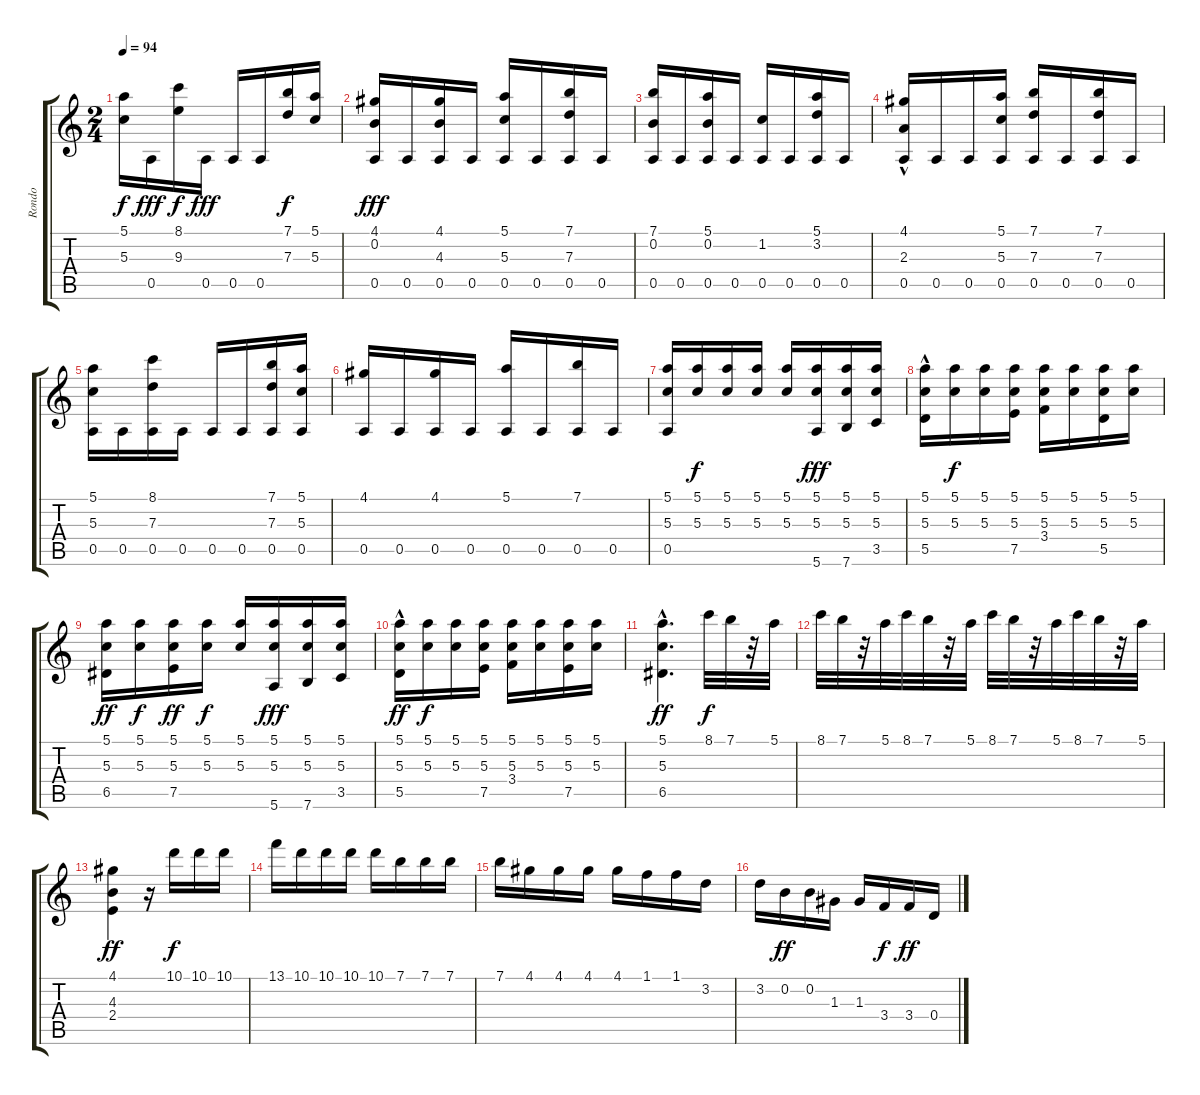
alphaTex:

\track ("Rondo" "Rondo") {instrument acousticguitarnylon}
\staff {score tabs}
\tuning (E4 B3 G3 D3 A2 E2) {hide}
\ts (2 4)
\tempo 94
\clef g2
\ks c
(5.1 5.3).16{dy f} 0.5.16{dy fff} (8.1 9.3).16{dy f} 0.5.16{dy fff} 0.5.16 0.5.16 (7.1 7.3).16{dy f} (5.1 5.3).16 |
(4.1 0.2 0.5).16{dy fff} 0.5.16 (4.1 4.3 0.5).16 0.5.16 (5.1 5.3 0.5).16 0.5.16 (7.1 7.3 0.5).16 0.5.16 |
(7.1 0.2 0.5).16 0.5.16 (5.1 0.2 0.5).16 0.5.16 (1.2 0.5).16 0.5.16 (5.1 3.2 0.5).16 0.5.16 |
(4.1{hac} 2.3{hac} 0.5).16 0.5.16 0.5.16 (5.1 5.3 0.5).16 (7.1 7.3 0.5).16 0.5.16 (7.1 7.3 0.5).16 0.5.16 |
(5.1 5.3 0.5).16 0.5.16 (8.1 7.3 0.5).16 0.5.16 0.5.16 0.5.16 (7.1 7.3 0.5).16 (5.1 5.3 0.5).16 |
(4.1 0.5).16 0.5.16 (4.1 0.5).16 0.5.16 (5.1 0.5).16 0.5.16 (7.1 0.5).16 0.5.16 |
(5.1 5.3 0.5).16 (5.1 5.3).16{dy f} (5.1 5.3).16 (5.1 5.3).16 (5.1 5.3).16 (5.1 5.3 5.6).16{dy fff} (5.1 5.3 7.6).16 (5.1 5.3 3.5).16 |
(5.1 5.3 5.5{hac}).16 (5.1 5.3).16{dy f} (5.1 5.3).16 (5.1 5.3 7.5).16 (5.1 5.3 3.4).16 (5.1 5.3).16 (5.1 5.3 5.5).16 (5.1 5.3).16 |
(5.1 5.3 6.5).16{dy ff} (5.1 5.3).16{dy f} (5.1 5.3 7.5).16{dy ff} (5.1 5.3).16{dy f} (5.1 5.3).16 (5.1 5.3 5.6).16{dy fff} (5.1 5.3 7.6).16 (5.1 5.3 3.5).16 |
(5.1 5.3 5.5{hac}).16{dy ff} (5.1 5.3).16{dy f} (5.1 5.3).16 (5.1 5.3 7.5).16 (5.1 5.3 3.4).16 (5.1 5.3).16 (5.1 5.3 7.5).16 (5.1 5.3).16 |
(5.1{hac} 5.3 6.5).4{d dy ff} 8.1.32{dy f} 7.1.32 r.32 5.1.32 |
8.1.32 7.1.32 r.32 5.1.32 8.1.32 7.1.32 r.32 5.1.32 8.1.32 7.1.32 r.32 5.1.32 8.1.32 7.1.32 r.32 5.1.32 |
(4.1 4.3 2.4).4{dy ff} r.16 10.1.16{dy f} 10.1.16 10.1.16 |
13.1.16 10.1.16 10.1.16 10.1.16 10.1.16 7.1.16 7.1.16 7.1.16 |
7.1.16 4.1.16 4.1.16 4.1.16 4.1.16 1.1.16 1.1.16 3.2.16 |
3.2.16 0.2.16{dy ff} 0.2.16 1.3.16 1.3.16 3.4.16{dy f} 3.4.16{dy ff} 0.4.16
